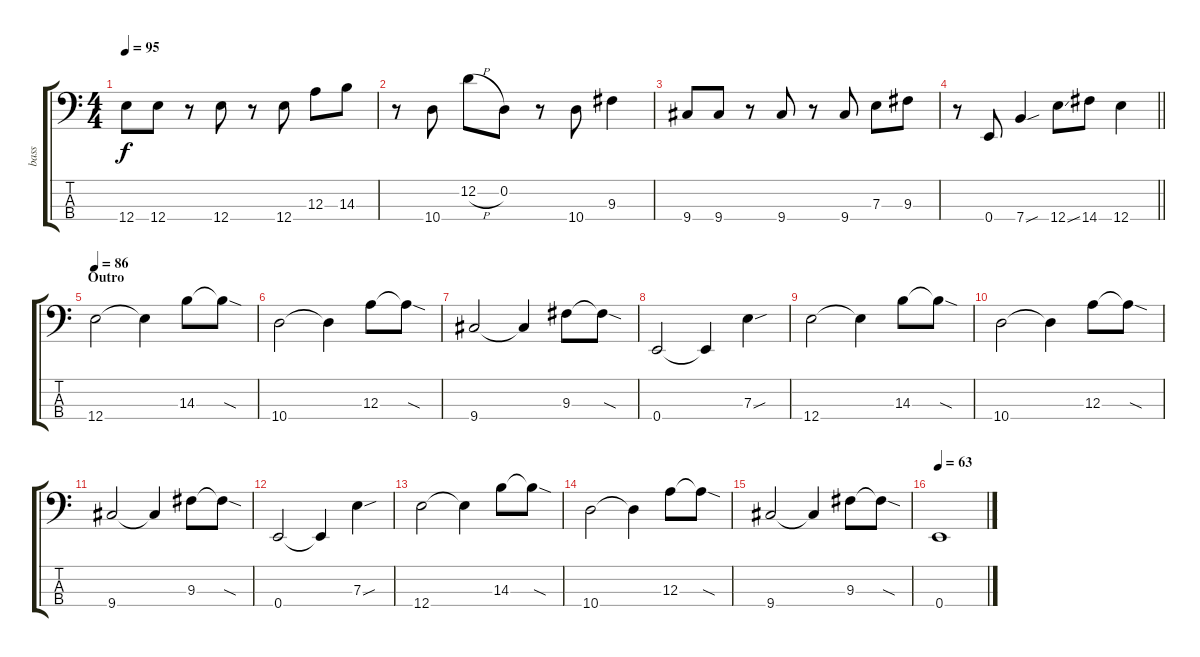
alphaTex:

\track ("bass" "bass") {instrument electricbassfinger}
\staff {score tabs}
\tuning (G2 D2 A1 E1) {hide}
\ts (4 4)
\tempo 95
\clef f4
\ks c
12.4.8{dy f} 12.4.8 r.8 12.4.8 r.8 12.4.8 12.3.8 14.3.8 |
r.8 10.4.8 12.2{h}.8 0.2.8 r.8 10.4.8 9.3.4 |
9.4.8 9.4.8 r.8 9.4.8 r.8 9.4.8 7.3.8 9.3.8 |
\barLineRight lightlight
r.8 0.4.8 7.4{sou}.4 12.4{ss}.8 14.4.8 12.4.4 |
\section ("" "Outro")
\tempo 86
12.4.2 12.4{t}.4 14.3.8 14.3{sod t}.8 |
10.4.2 10.4{t}.4 12.3.8 12.3{sod t}.8 |
9.4.2 9.4{t}.4 9.3.8 9.3{sod t}.8 |
0.4.2 0.4{t}.4 7.3{sou}.4 |
12.4.2 12.4{t}.4 14.3.8 14.3{sod t}.8 |
10.4.2 10.4{t}.4 12.3.8 12.3{sod t}.8 |
9.4.2 9.4{t}.4 9.3.8 9.3{sod t}.8 |
0.4.2 0.4{t}.4 7.3{sou}.4 |
12.4.2 12.4{t}.4 14.3.8 14.3{sod t}.8 |
10.4.2 10.4{t}.4 12.3.8 12.3{sod t}.8 |
9.4.2 9.4{t}.4 9.3.8 9.3{sod t}.8 |
\tempo 63
0.4.1
